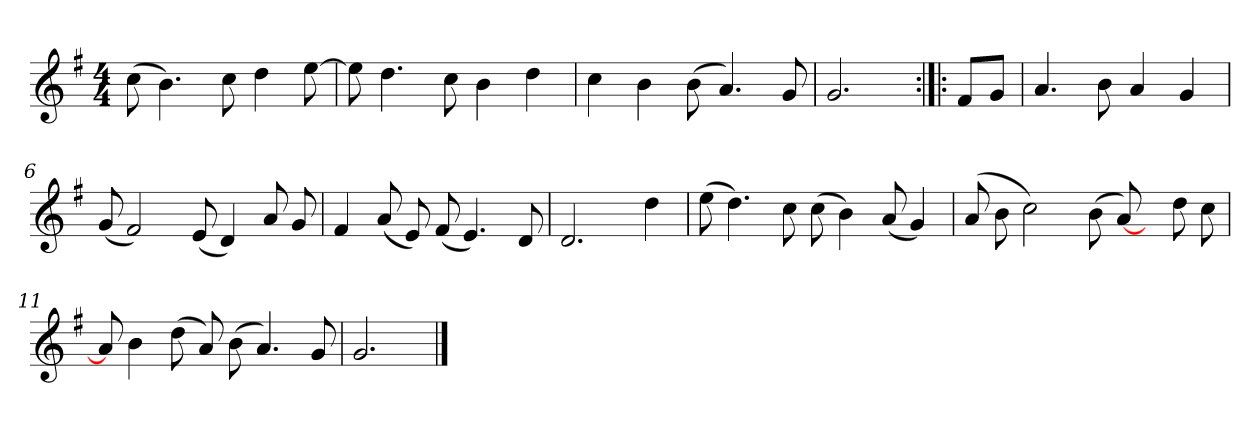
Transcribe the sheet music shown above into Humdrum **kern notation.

**kern
*part1
*staff1
*clefG2
*k[f#]
*G:
*M4/4
*MM120
=1
(8cc
4.b)
8cc
4dd
[8ee
=2
8ee]
4.dd
8cc
4b
4dd
=3
4cc
4b
(8b
4.a)
8g
=4
2.g
=:|!|:
8f#/L
8g/J
=5
4.a
8b
4a
4g
=6
(8g
2f#)
(8e
4d)
8a
8g
=7
4f#
(8a
8e)
(8f#
4.e)
8d
=8
2.d
4dd
=9
(8ee
4.dd)
8cc
(8cc
4b)
(8a
4g)
=10
(8a
8b
2cc)
(8b
[8a)
8ryy
8dd
8cc
=11
8a]
4b
(8dd
8a)
(8b
4.a)
8g
=12
2.g
==
*-
